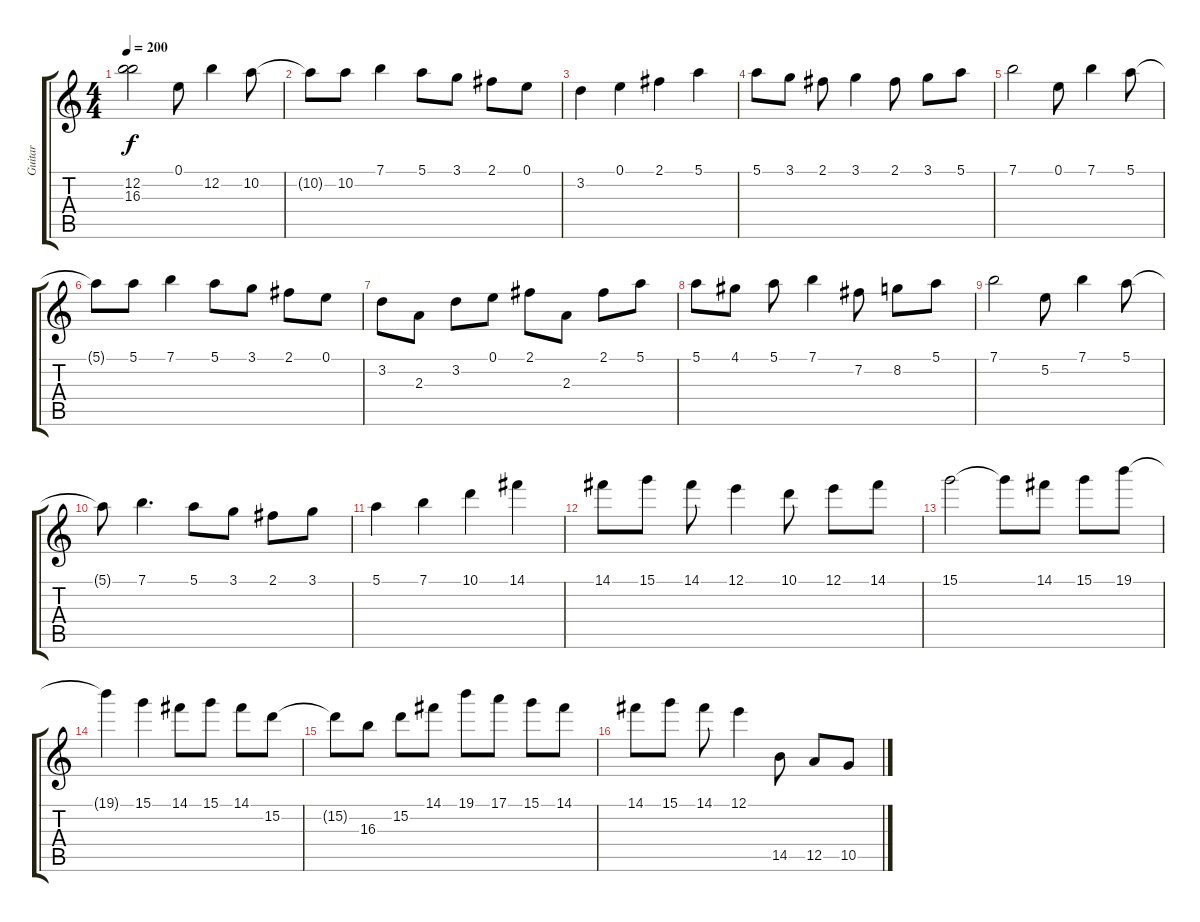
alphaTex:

\track ("Guitar" "Guitar") {solo instrument electricguitarclean}
\staff {score tabs}
\tuning (E4 B3 G3 D3 A2 E2) {hide}
\ts (4 4)
\tempo 200
\clef g2
\ks c
(12.2 16.3).2{dy f} 0.1.8 12.2.4 10.2.8 |
10.2{t}.8 10.2.8 7.1.4 5.1.8 3.1.8 2.1.8 0.1.8 |
3.2.4 0.1.4 2.1.4 5.1.4 |
5.1.8 3.1.8 2.1.8 3.1.4 2.1.8 3.1.8 5.1.8 |
7.1.2 0.1.8 7.1.4 5.1.8 |
5.1{t}.8 5.1.8 7.1.4 5.1.8 3.1.8 2.1.8 0.1.8 |
3.2.8 2.3.8 3.2.8 0.1.8 2.1.8 2.3.8 2.1.8 5.1.8 |
5.1.8 4.1.8 5.1.8 7.1.4 7.2.8 8.2.8 5.1.8 |
7.1.2 5.2.8 7.1.4 5.1.8 |
5.1{t}.8 7.1.4{d} 5.1.8 3.1.8 2.1.8 3.1.8 |
5.1.4 7.1.4 10.1.4 14.1.4 |
14.1.8 15.1.8 14.1.8 12.1.4 10.1.8 12.1.8 14.1.8 |
15.1.2 15.1{t}.8 14.1.8 15.1.8 19.1.8 |
19.1{t}.4 15.1.4 14.1.8 15.1.8 14.1.8 15.2.8 |
15.2{t}.8 16.3.8 15.2.8 14.1.8 19.1.8 17.1.8 15.1.8 14.1.8 |
14.1.8 15.1.8 14.1.8 12.1.4 14.5.8 12.5.8 10.5.8
